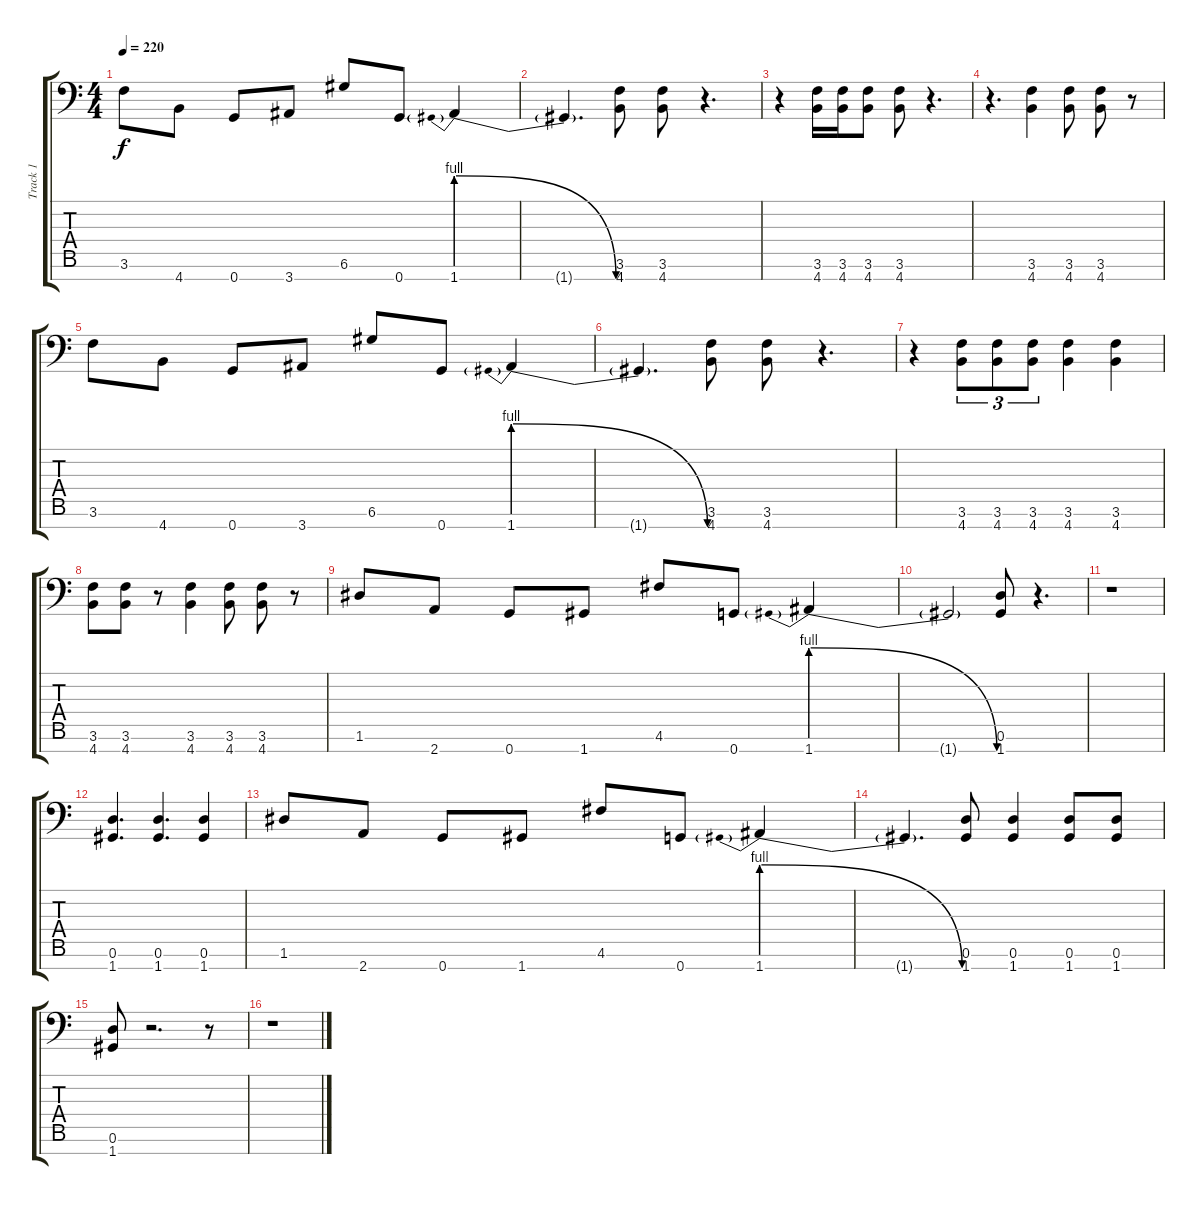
\track ("Track 1" "Track 1") {instrument acousticguitarsteel}
\staff {score tabs}
\tuning (D4 A3 E3 C3 G2 D2 G1) {hide}
\ts (4 4)
\tempo 220
\clef f4
\ks c
3.6.8{dy f instrument acousticguitarsteel} 4.7.8 0.7.8 3.7.8 6.6.8 0.7.8 1.7{be (prebendrelease 0 4 60 0)}.4 |
1.7{t}.4{d} (3.6 4.7).8 (3.6 4.7).8 r.4{d} |
r.4 (3.6 4.7).16 (3.6 4.7).16 (3.6 4.7).8 (3.6 4.7).8 r.4{d} |
r.4{d} (3.6 4.7).4 (3.6 4.7).8 (3.6 4.7).8 r.8 |
3.6.8 4.7.8 0.7.8 3.7.8 6.6.8 0.7.8 1.7{be (prebendrelease 0 4 60 0)}.4 |
1.7{t}.4{d} (3.6 4.7).8 (3.6 4.7).8 r.4{d} |
r.4 (3.6 4.7).8{tu (3 2)} (3.6 4.7).8{tu (3 2)} (3.6 4.7).8{tu (3 2)} (3.6 4.7).4 (3.6 4.7).4 |
(3.6 4.7).8 (3.6 4.7).8 r.8 (3.6 4.7).4 (3.6 4.7).8 (3.6 4.7).8 r.8 |
1.6.8 2.7.8 0.7.8 1.7.8 4.6.8 0.7.8 1.7{be (prebendrelease 0 4 60 0)}.4 |
1.7{t}.2 (0.6 1.7).8 r.4{d} |
r.1 |
(0.6 1.7).4{d} (0.6 1.7).4{d} (0.6 1.7).4 |
1.6.8 2.7.8 0.7.8 1.7.8 4.6.8 0.7.8 1.7{be (prebendrelease 0 4 60 0)}.4 |
1.7{t}.4{d} (0.6 1.7).8 (0.6 1.7).4 (0.6 1.7).8 (0.6 1.7).8 |
(0.6 1.7).8 r.2{d} r.8 |
r.1
